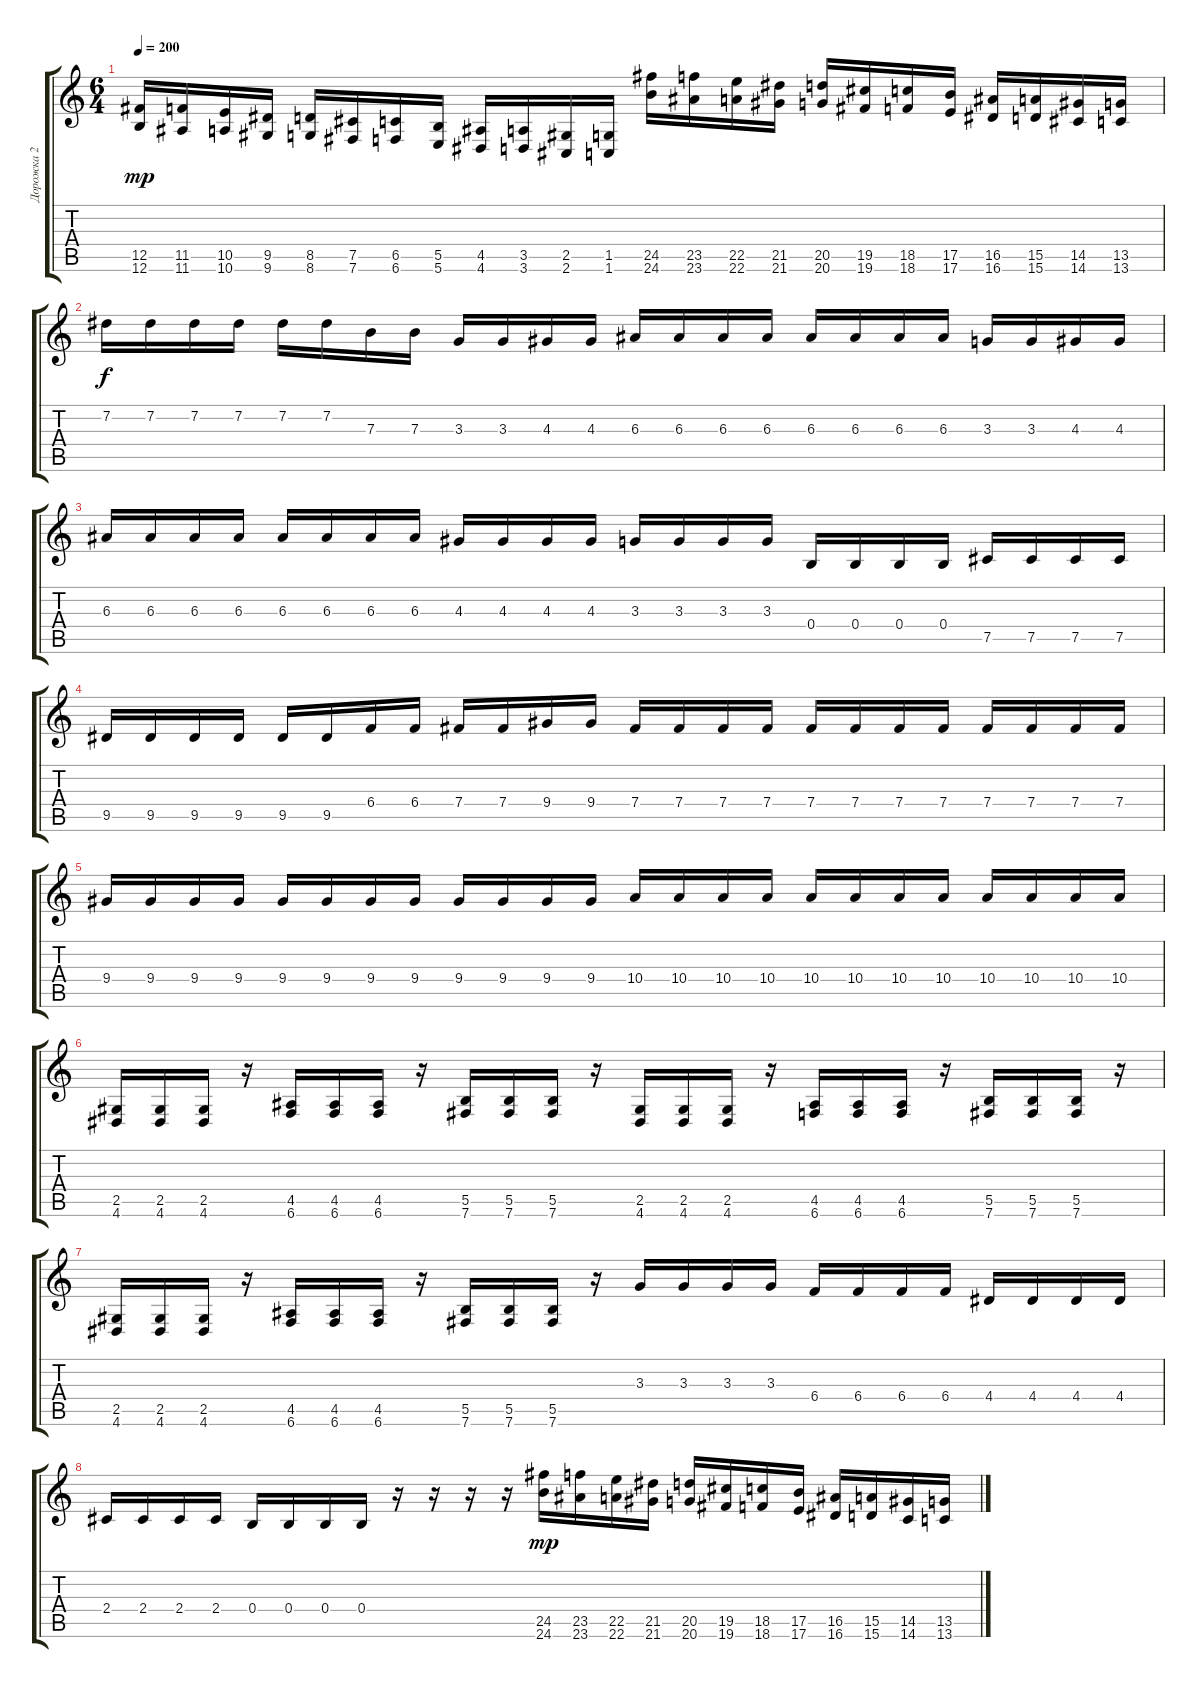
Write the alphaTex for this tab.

\track ("Дорожка 2" "Дорожка 2") {instrument distortionguitar}
\staff {score tabs}
\tuning (Db4 Ab3 E3 B2 Gb2 B1) {hide}
\ts (6 4)
\tempo 200
\clef g2
\ks c
(12.5 12.6).16{dy mp} (11.5 11.6).16 (10.5 10.6).16 (9.5 9.6).16 (8.5 8.6).16 (7.5 7.6).16 (6.5 6.6).16 (5.5 5.6).16 (4.5 4.6).16 (3.5 3.6).16 (2.5 2.6).16 (1.5 1.6).16 (24.5 24.6).16 (23.5 23.6).16 (22.5 22.6).16 (21.5 21.6).16 (20.5 20.6).16 (19.5 19.6).16 (18.5 18.6).16 (17.5 17.6).16 (16.5 16.6).16 (15.5 15.6).16 (14.5 14.6).16 (13.5 13.6).16 |
7.2.16{dy f} 7.2.16 7.2.16 7.2.16 7.2.16 7.2.16 7.3.16 7.3.16 3.3.16 3.3.16 4.3.16 4.3.16 6.3.16 6.3.16 6.3.16 6.3.16 6.3.16 6.3.16 6.3.16 6.3.16 3.3.16 3.3.16 4.3.16 4.3.16 |
6.3.16 6.3.16 6.3.16 6.3.16 6.3.16 6.3.16 6.3.16 6.3.16 4.3.16 4.3.16 4.3.16 4.3.16 3.3.16 3.3.16 3.3.16 3.3.16 0.4.16 0.4.16 0.4.16 0.4.16 7.5.16 7.5.16 7.5.16 7.5.16 |
9.5.16 9.5.16 9.5.16 9.5.16 9.5.16 9.5.16 6.4.16 6.4.16 7.4.16 7.4.16 9.4.16 9.4.16 7.4.16 7.4.16 7.4.16 7.4.16 7.4.16 7.4.16 7.4.16 7.4.16 7.4.16 7.4.16 7.4.16 7.4.16 |
9.4.16 9.4.16 9.4.16 9.4.16 9.4.16 9.4.16 9.4.16 9.4.16 9.4.16 9.4.16 9.4.16 9.4.16 10.4.16 10.4.16 10.4.16 10.4.16 10.4.16 10.4.16 10.4.16 10.4.16 10.4.16 10.4.16 10.4.16 10.4.16 |
(2.5 4.6).16 (2.5 4.6).16 (2.5 4.6).16 r.16 (4.5 6.6).16 (4.5 6.6).16 (4.5 6.6).16 r.16 (5.5 7.6).16 (5.5 7.6).16 (5.5 7.6).16 r.16 (2.5 4.6).16 (2.5 4.6).16 (2.5 4.6).16 r.16 (4.5 6.6).16 (4.5 6.6).16 (4.5 6.6).16 r.16 (5.5 7.6).16 (5.5 7.6).16 (5.5 7.6).16 r.16 |
(2.5 4.6).16 (2.5 4.6).16 (2.5 4.6).16 r.16 (4.5 6.6).16 (4.5 6.6).16 (4.5 6.6).16 r.16 (5.5 7.6).16 (5.5 7.6).16 (5.5 7.6).16 r.16 3.3.16 3.3.16 3.3.16 3.3.16 6.4.16 6.4.16 6.4.16 6.4.16 4.4.16 4.4.16 4.4.16 4.4.16 |
2.4.16 2.4.16 2.4.16 2.4.16 0.4.16 0.4.16 0.4.16 0.4.16 r.16 r.16 r.16 r.16 (24.5 24.6).16{dy mp} (23.5 23.6).16 (22.5 22.6).16 (21.5 21.6).16 (20.5 20.6).16 (19.5 19.6).16 (18.5 18.6).16 (17.5 17.6).16 (16.5 16.6).16 (15.5 15.6).16 (14.5 14.6).16 (13.5 13.6).16
